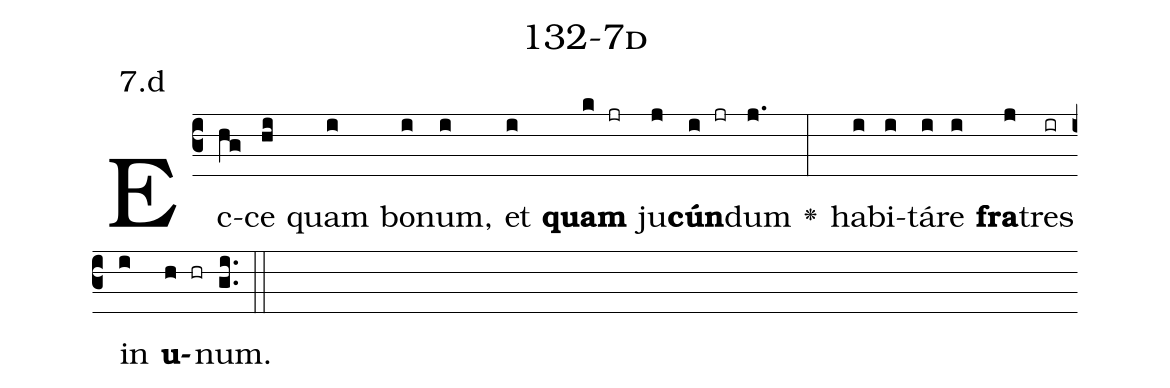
name: 132-7d;
annotation: 7.d;
%%
(c3)Ec(hg)ce(hi) quam(i) bo(i)num,(i) et(i) <b>quam</b>(k jr) ju(j)<b>cún</b>(i jr)dum(j.) <v>\greheightstar</v>(:) ha(i)bi(i)tá(i)re(i) <b>fra</b>(j)tres(ir) in(i) <b>u</b>(h hr)num.(gi..) (::)


%E(i) u(i) o(j) u(i) a(h) e.(gi..) (::)
